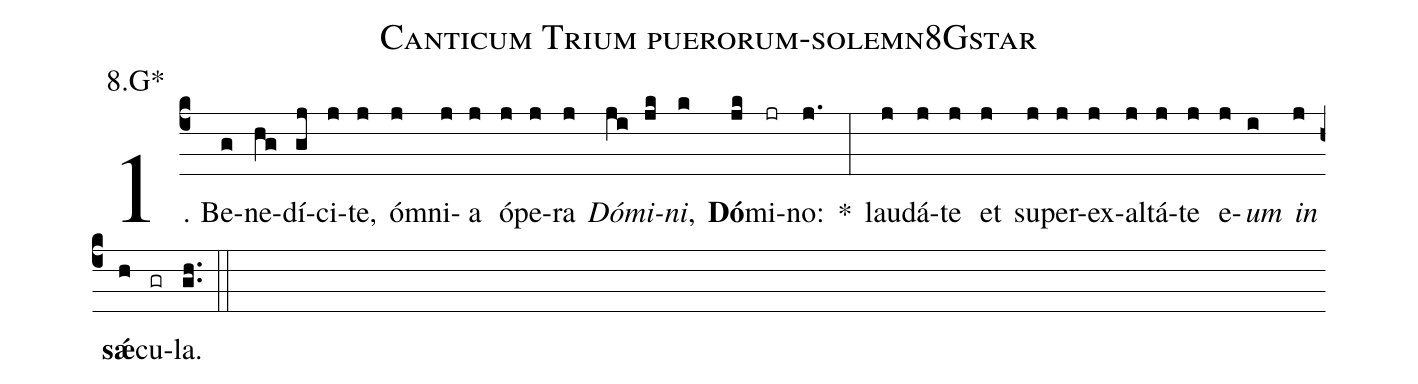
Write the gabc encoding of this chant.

name: Canticum Trium puerorum-solemn8Gstar;
annotation: 8.G*;
%%
(c4)1. Be(g)ne(hg)dí(gj)ci(j)te,(j) óm(j)ni(j)a(j) ó(j)pe(j)ra(j) <i>Dó</i>(ji)<i>mi</i>(jk)<i>ni</i>,(k) <b>Dó</b>(jk)mi(jr)no:(j.) *(:) lau(j)dá(j)te(j) et(j) su(j)per(j)ex(j)al(j)tá(j)te(j) e(j)<i>um</i>(i) <i>in</i>(j) <b>sǽ</b>(h)cu(gr)la.(gh..) (::)
